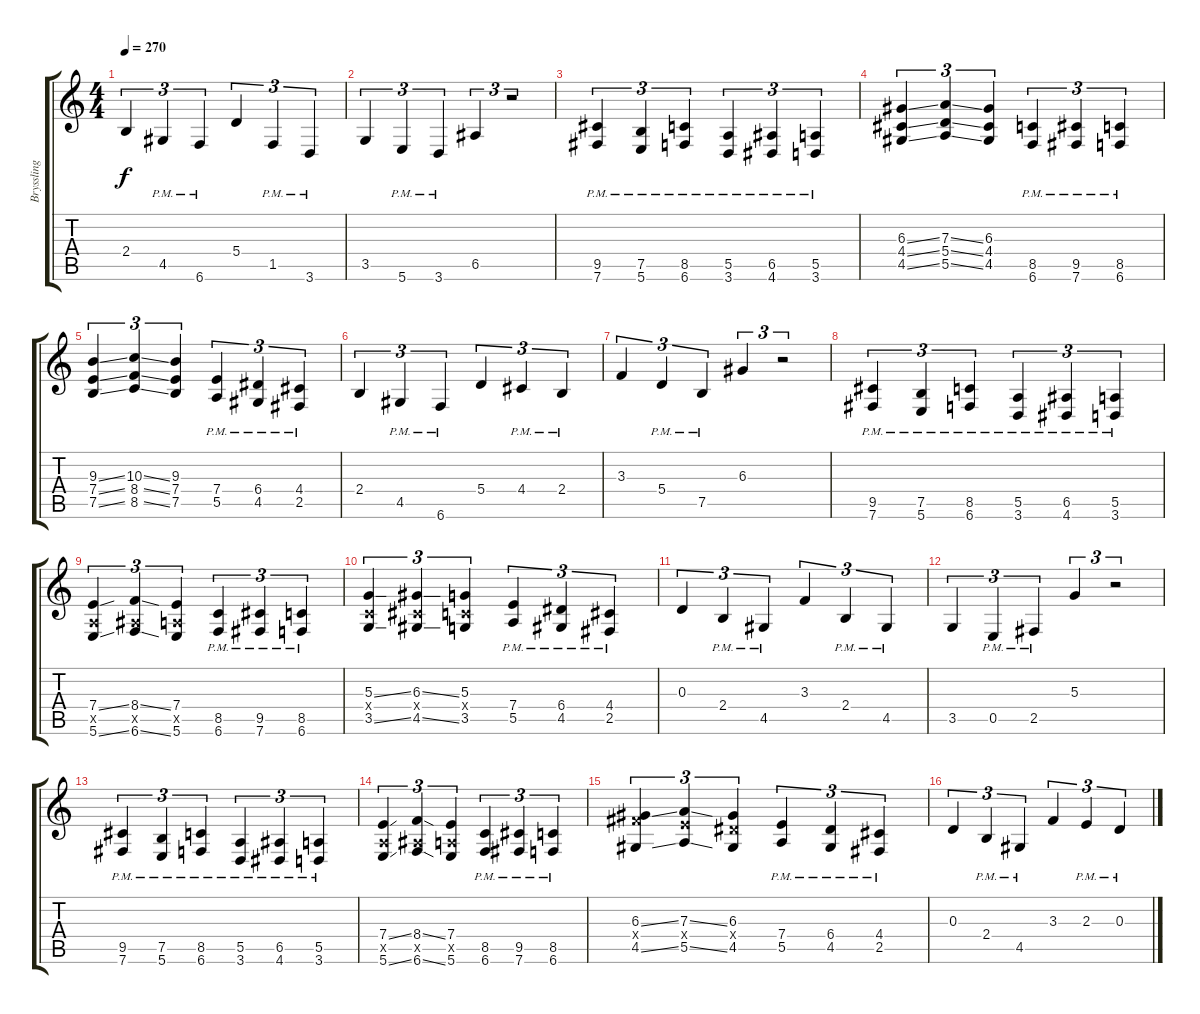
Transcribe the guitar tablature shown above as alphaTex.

\track ("Bryssling" "Bryssling") {instrument distortionguitar}
\staff {score tabs}
\tuning (B3 Gb3 D3 A2 E2 B1) {hide}
\ts (4 4)
\tempo 270
\clef g2
\ks c
2.4.4{tu (3 2) dy f} 4.5{pm}.4{tu (3 2)} 6.6{pm}.4{tu (3 2)} 5.4.4{tu (3 2)} 1.5{pm}.4{tu (3 2)} 3.6{pm}.4{tu (3 2)} |
3.5.4{tu (3 2)} 5.6{pm}.4{tu (3 2)} 3.6{pm}.4{tu (3 2)} 6.5.4{tu (3 2)} r.2{tu (3 2)} |
(9.5{pm} 7.6{pm}).4{tu (3 2)} (7.5{pm} 5.6{pm}).4{tu (3 2)} (8.5{pm} 6.6{pm}).4{tu (3 2)} (5.5{pm} 3.6{pm}).4{tu (3 2)} (6.5{pm} 4.6{pm}).4{tu (3 2)} (5.5{pm} 3.6{pm}).4{tu (3 2)} |
(6.3{ss} 4.4{ss} 4.5{ss}).4{tu (3 2)} (7.3{ss} 5.4{ss} 5.5{ss}).4{tu (3 2)} (6.3 4.4 4.5).4{tu (3 2)} (8.5{pm} 6.6{pm}).4{tu (3 2)} (9.5{pm} 7.6{pm}).4{tu (3 2)} (8.5{pm} 6.6{pm}).4{tu (3 2)} |
(9.3{ss} 7.4{ss} 7.5{ss}).4{tu (3 2)} (10.3{ss} 8.4{ss} 8.5{ss}).4{tu (3 2)} (9.3 7.4 7.5).4{tu (3 2)} (7.4{pm} 5.5{pm}).4{tu (3 2)} (6.4{pm} 4.5{pm}).4{tu (3 2)} (4.4{pm} 2.5{pm}).4{tu (3 2)} |
2.4.4{tu (3 2)} 4.5{pm}.4{tu (3 2)} 6.6{pm}.4{tu (3 2)} 5.4.4{tu (3 2)} 4.4{pm}.4{tu (3 2)} 2.4{pm}.4{tu (3 2)} |
3.3.4{tu (3 2)} 5.4{pm}.4{tu (3 2)} 7.5{pm}.4{tu (3 2)} 6.3.4{tu (3 2)} r.2{tu (3 2)} |
(9.5{pm} 7.6{pm}).4{tu (3 2)} (7.5{pm} 5.6{pm}).4{tu (3 2)} (8.5{pm} 6.6{pm}).4{tu (3 2)} (5.5{pm} 3.6{pm}).4{tu (3 2)} (6.5{pm} 4.6{pm}).4{tu (3 2)} (5.5{pm} 3.6{pm}).4{tu (3 2)} |
(7.4{ss} 5.5{x} 5.6{ss}).4{tu (3 2)} (8.4{ss} 6.5{x} 6.6{ss}).4{tu (3 2)} (7.4 5.5{x} 5.6).4{tu (3 2)} (8.5{pm} 6.6{pm}).4{tu (3 2)} (9.5{pm} 7.6{pm}).4{tu (3 2)} (8.5{pm} 6.6{pm}).4{tu (3 2)} |
(5.3{ss} 3.4{x} 3.5{ss}).4{tu (3 2)} (6.3{ss} 4.4{x} 4.5{ss}).4{tu (3 2)} (5.3 3.4{x} 3.5).4{tu (3 2)} (7.4{pm} 5.5{pm}).4{tu (3 2)} (6.4{pm} 4.5{pm}).4{tu (3 2)} (4.4{pm} 2.5{pm}).4{tu (3 2)} |
0.3.4{tu (3 2)} 2.4{pm}.4{tu (3 2)} 4.5{pm}.4{tu (3 2)} 3.3.4{tu (3 2)} 2.4{pm}.4{tu (3 2)} 4.5{pm}.4{tu (3 2)} |
3.5.4{tu (3 2)} 0.5{pm}.4{tu (3 2)} 2.5{pm}.4{tu (3 2)} 5.3.4{tu (3 2)} r.2{tu (3 2)} |
(9.5{pm} 7.6{pm}).4{tu (3 2)} (7.5{pm} 5.6{pm}).4{tu (3 2)} (8.5{pm} 6.6{pm}).4{tu (3 2)} (5.5{pm} 3.6{pm}).4{tu (3 2)} (6.5{pm} 4.6{pm}).4{tu (3 2)} (5.5{pm} 3.6{pm}).4{tu (3 2)} |
(7.4{ss} 5.5{x} 5.6{ss}).4{tu (3 2)} (8.4{ss} 6.5{x} 6.6{ss}).4{tu (3 2)} (7.4 5.5{x} 5.6).4{tu (3 2)} (8.5{pm} 6.6{pm}).4{tu (3 2)} (9.5{pm} 7.6{pm}).4{tu (3 2)} (8.5{pm} 6.6{pm}).4{tu (3 2)} |
(6.3{ss} 9.4{x} 4.5{ss}).4{tu (3 2)} (7.3{ss} 7.4{x} 5.5{ss}).4{tu (3 2)} (6.3 6.4{x} 4.5).4{tu (3 2)} (7.4{pm} 5.5{pm}).4{tu (3 2)} (6.4{pm} 4.5{pm}).4{tu (3 2)} (4.4{pm} 2.5{pm}).4{tu (3 2)} |
0.3.4{tu (3 2)} 2.4{pm}.4{tu (3 2)} 4.5{pm}.4{tu (3 2)} 3.3.4{tu (3 2)} 2.3{pm}.4{tu (3 2)} 0.3{pm}.4{tu (3 2)}
